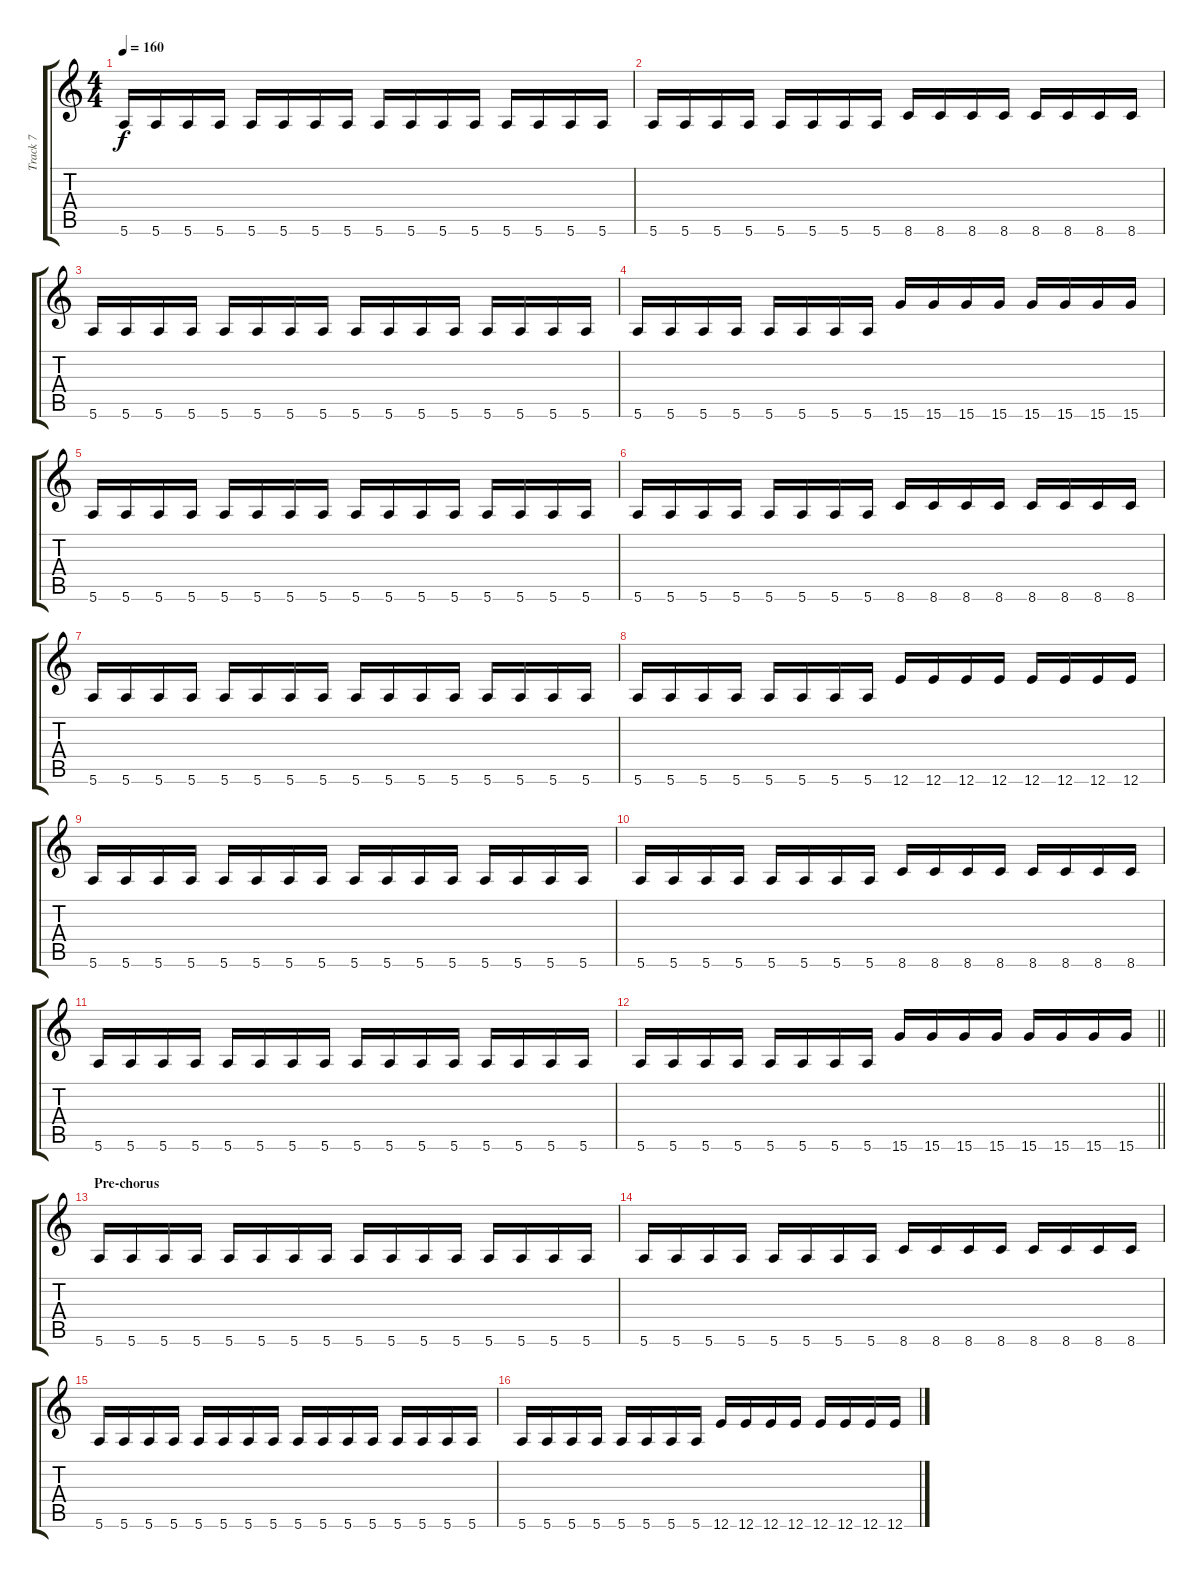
\track ("Track 7" "Track 7") {instrument distortionguitar}
\staff {score tabs}
\tuning (E4 B3 G3 D3 A2 E2) {hide}
\ts (4 4)
\tempo 160
\clef g2
\ks c
5.6.16{dy f} 5.6.16 5.6.16 5.6.16 5.6.16 5.6.16 5.6.16 5.6.16 5.6.16 5.6.16 5.6.16 5.6.16 5.6.16 5.6.16 5.6.16 5.6.16 |
5.6.16 5.6.16 5.6.16 5.6.16 5.6.16 5.6.16 5.6.16 5.6.16 8.6.16 8.6.16 8.6.16 8.6.16 8.6.16 8.6.16 8.6.16 8.6.16 |
5.6.16 5.6.16 5.6.16 5.6.16 5.6.16 5.6.16 5.6.16 5.6.16 5.6.16 5.6.16 5.6.16 5.6.16 5.6.16 5.6.16 5.6.16 5.6.16 |
5.6.16 5.6.16 5.6.16 5.6.16 5.6.16 5.6.16 5.6.16 5.6.16 15.6.16 15.6.16 15.6.16 15.6.16 15.6.16 15.6.16 15.6.16 15.6.16 |
5.6.16 5.6.16 5.6.16 5.6.16 5.6.16 5.6.16 5.6.16 5.6.16 5.6.16 5.6.16 5.6.16 5.6.16 5.6.16 5.6.16 5.6.16 5.6.16 |
5.6.16 5.6.16 5.6.16 5.6.16 5.6.16 5.6.16 5.6.16 5.6.16 8.6.16 8.6.16 8.6.16 8.6.16 8.6.16 8.6.16 8.6.16 8.6.16 |
5.6.16 5.6.16 5.6.16 5.6.16 5.6.16 5.6.16 5.6.16 5.6.16 5.6.16 5.6.16 5.6.16 5.6.16 5.6.16 5.6.16 5.6.16 5.6.16 |
5.6.16 5.6.16 5.6.16 5.6.16 5.6.16 5.6.16 5.6.16 5.6.16 12.6.16 12.6.16 12.6.16 12.6.16 12.6.16 12.6.16 12.6.16 12.6.16 |
5.6.16 5.6.16 5.6.16 5.6.16 5.6.16 5.6.16 5.6.16 5.6.16 5.6.16 5.6.16 5.6.16 5.6.16 5.6.16 5.6.16 5.6.16 5.6.16 |
5.6.16 5.6.16 5.6.16 5.6.16 5.6.16 5.6.16 5.6.16 5.6.16 8.6.16 8.6.16 8.6.16 8.6.16 8.6.16 8.6.16 8.6.16 8.6.16 |
5.6.16{volume 4} 5.6.16{volume 12} 5.6.16 5.6.16 5.6.16 5.6.16 5.6.16 5.6.16 5.6.16 5.6.16 5.6.16 5.6.16 5.6.16 5.6.16 5.6.16 5.6.16 |
\barLineRight lightlight
5.6.16 5.6.16 5.6.16 5.6.16 5.6.16 5.6.16 5.6.16 5.6.16 15.6.16 15.6.16 15.6.16 15.6.16 15.6.16 15.6.16 15.6.16 15.6.16 |
\section ("" "Pre-chorus")
5.6.16 5.6.16 5.6.16 5.6.16 5.6.16 5.6.16 5.6.16 5.6.16 5.6.16 5.6.16 5.6.16 5.6.16 5.6.16 5.6.16 5.6.16 5.6.16 |
5.6.16 5.6.16 5.6.16 5.6.16 5.6.16 5.6.16 5.6.16 5.6.16 8.6.16 8.6.16 8.6.16 8.6.16 8.6.16 8.6.16 8.6.16 8.6.16 |
5.6.16 5.6.16 5.6.16 5.6.16 5.6.16 5.6.16 5.6.16 5.6.16 5.6.16 5.6.16 5.6.16 5.6.16 5.6.16 5.6.16 5.6.16 5.6.16 |
5.6.16 5.6.16 5.6.16 5.6.16 5.6.16 5.6.16 5.6.16 5.6.16 12.6.16 12.6.16 12.6.16 12.6.16 12.6.16 12.6.16 12.6.16 12.6.16
